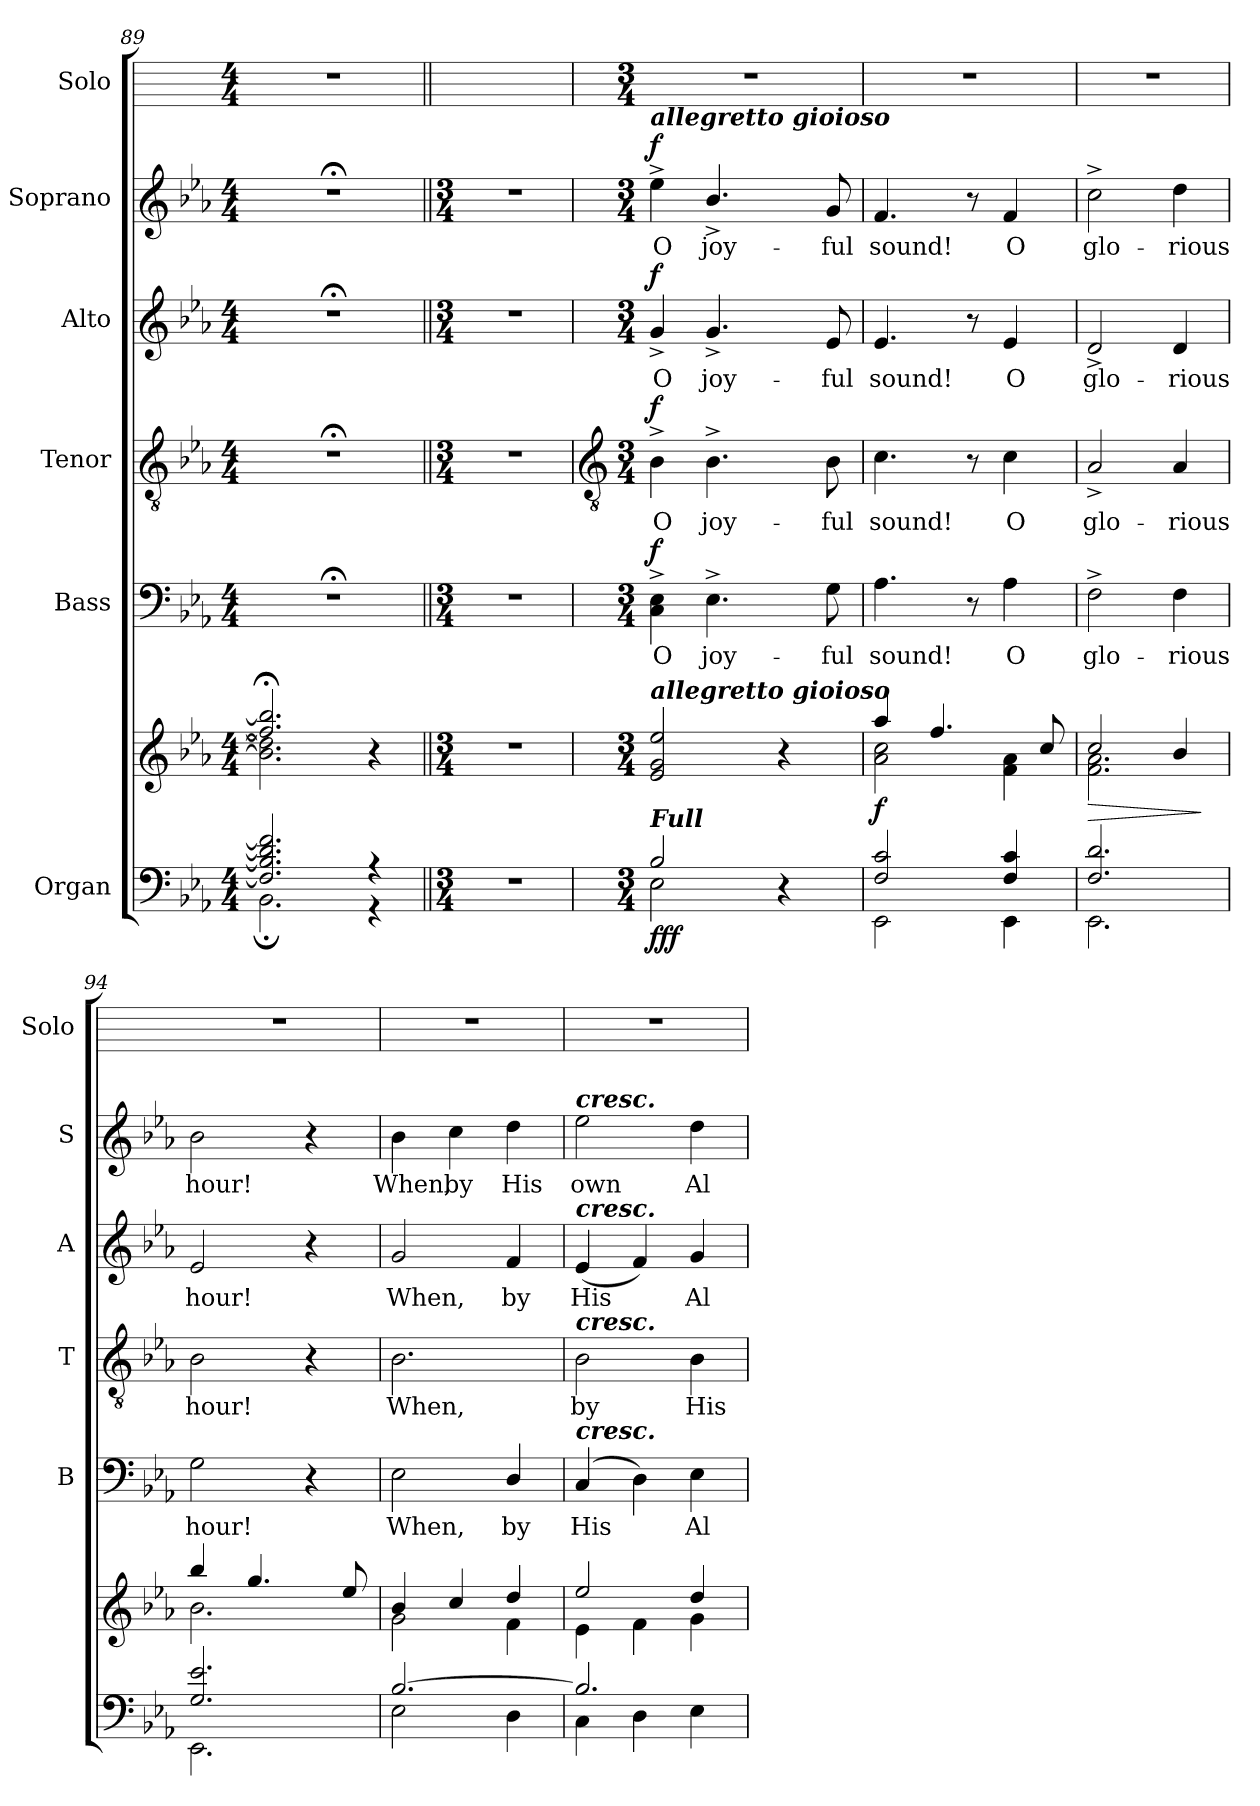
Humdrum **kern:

**kern	**kern	**dynam	**kern	**text	**dynam	**kern	**text	**dynam	**kern	**text	**dynam	**kern	**text	**dynam	**kern
*part6	*part6	*part6	*part5	*part5	*part5	*part4	*part4	*part4	*part3	*part3	*part3	*part2	*part2	*part2	*part1
*staff7	*staff6	*staff6/7	*staff5	*staff5	*staff5	*staff4	*staff4	*staff4	*staff3	*staff3	*staff3	*staff2	*staff2	*staff2	*staff1
*I"Organ	*	*	*I"Bass	*	*	*I"Tenor	*	*	*I"Alto	*	*	*I"Soprano	*	*	*I"Solo
*	*	*	*I'B	*	*	*I'T	*	*	*I'A	*	*	*I'S	*	*	*I'Solo
*clefF4	*clefG2	*	*clefF4	*	*	*clefGv2	*	*	*clefG2	*	*	*clefG2	*	*	*
*k[b-e-a-]	*k[b-e-a-]	*	*k[b-e-a-]	*	*	*k[b-e-a-]	*	*	*k[b-e-a-]	*	*	*k[b-e-a-]	*	*	*
*E-:	*E-:	*	*E-:	*	*	*E-:	*	*	*E-:	*	*	*E-:	*	*	*
*M4/4	*M4/4	*	*M4/4	*	*	*M4/4	*	*	*M4/4	*	*	*M4/4	*	*	*M4/4
=89	=89	=89	=89	=89	=89	=89	=89	=89	=89	=89	=89	=89	=89	=89	=89
*^	*^	*	*	*	*	*	*	*	*	*	*	*	*	*	*
2.F/] 2.B-/] 2.d/] 2.f/]	2.BB-;\	2.ff/];< 2.bb-/];<	2.b-\] 2.dd\]	.	1r;<	.	.	1r;<	.	.	1r;<	.	.	1r;<	.	.	1r
4r	4r	4ryy	4r	.	.	.	.	.	.	.	.	.	.	.	.	.	.
*v	*v	*	*	*	*	*	*	*	*	*	*	*	*	*	*	*	*
*	*v	*v	*	*	*	*	*	*	*	*	*	*	*	*	*	*
=90||	=90||	=90||	=90||	=90||	=90||	=90||	=90||	=90||	=90||	=90||	=90||	=90||	=90||	=90||	=90||
*M3/4	*M3/4	*	*M3/4	*	*	*M3/4	*	*	*M3/4	*	*	*M3/4	*	*	*
2.r	2.r	.	2.r	.	.	2.r	.	.	2.r	.	.	2.r	.	.	2.ryy
!!LO:LB:g=z
=91	=91	=91	=91	=91	=91	=91	=91	=91	=91	=91	=91	=91	=91	=91	=91
*	*	*	*	*	*	*clefGv2	*	*	*	*	*	*	*	*	*
*M3/4	*M3/4	*	*M3/4	*	*	*M3/4	*	*	*M3/4	*	*	*M3/4	*	*	*M3/4
*	*MM112	*	*	*	*	*	*	*	*	*	*	*	*	*	*
*^	*^	*	*	*	*	*	*	*	*	*	*	*	*	*	*
!	!	!	!	!	!	!	!	!	!	!	!	!	!	!LO:TX:a:Bi:t=allegretto gioioso	!	!	!
!	!	!LO:TX:a:Bi:t=allegretto gioioso	!	!	!	!	!	!	!	!	!	!	!	!	!	!	!
!LO:TX:a:Bi:t=Full	!	!	!	!	!	!	!	!	!	!	!	!	!	!	!	!	!
!	!	!	!	!LO:DY:b=2	!	!LO:LY:b	!	!	!LO:LY:b	!	!	!LO:LY:b	!	!	!LO:LY:b	!	!
!	!	!	!	!LO:DY:n=1:b=2	!	!	!	!	!	!	!	!	!	!	!	!	!
!	!	!	!	!LO:DY:n=2:b	!	!	!LO:DY:b	!	!	!LO:DY:b	!	!	!LO:DY:b	!	!	!LO:DY:b	!
2B-/	2E-\	2e- 2g 2ee-	4ryy	f f f	4C^ 4E-^	O	f	4B-^	O	f	4g^	O	f	4ee-^	O	f	2.r
!	!	!	!	!	!	!LO:LY:b	!	!	!LO:LY:b	!	!	!LO:LY:b	!	!	!LO:LY:b	!	!
.	.	.	16ryy	.	4.E-^\	joy-	.	4.B-^\	joy-	.	4.g^/	joy-	.	4.b-^/	joy-	.	.
.	.	.	4ryy	.	.	.	.	.	.	.	.	.	.	.	.	.	.
4ryy	4r	4r	.	.	.	.	.	.	.	.	.	.	.	.	.	.	.
.	.	.	16ryy	.	.	.	.	.	.	.	.	.	.	.	.	.	.
!	!	!	!	!	!	!LO:LY:b	!	!	!LO:LY:b	!	!	!LO:LY:b	!	!	!LO:LY:b	!	!
.	.	.	8ryy	.	8G	-ful	.	8B-	-ful	.	8e-	-ful	.	8g	-ful	.	.
=92	=92	=92	=92	=92	=92	=92	=92	=92	=92	=92	=92	=92	=92	=92	=92	=92	=92
!	!	!	!	!LO:DY:b	!	!LO:LY:b	!	!	!LO:LY:b	!	!	!LO:LY:b	!	!	!LO:LY:b	!	!
2F/ 2c/	2EE-\	4aa-/	2a-\ 2cc\	f	4.A-	sound!	.	4.c	sound!	.	4.e-	sound!	.	4.f	sound!	.	2.r
.	.	4.ff/	.	.	.	.	.	.	.	.	.	.	.	.	.	.	.
.	.	.	.	.	8r	.	.	8r	.	.	8r	.	.	8r	.	.	.
!	!	!	!	!	!	!LO:LY:b	!	!	!LO:LY:b	!	!	!LO:LY:b	!	!	!LO:LY:b	!	!
4F/ 4c/	4EE-\	.	4f\ 4a-\	.	4A-	O	.	4c	O	.	4e-	O	.	4f	O	.	.
.	.	8cc/	.	.	.	.	.	.	.	.	.	.	.	.	.	.	.
=93	=93	=93	=93	=93	=93	=93	=93	=93	=93	=93	=93	=93	=93	=93	=93	=93	=93
!	!	!	!	!LO:HP:b	!	!LO:LY:b	!	!	!LO:LY:b	!	!	!LO:LY:b	!	!	!LO:LY:b	!	!
2.F/ 2.d/	2.EE-\	2cc/	2.f\ 2.a-\	>	2F^	glo-	.	2A-^	glo-	.	2d^	glo-	.	2cc^	glo-	.	2.r
!	!	!	!	!	!	!LO:LY:b	!	!	!LO:LY:b	!	!	!LO:LY:b	!	!	!LO:LY:b	!	!
.	.	4b-/	.	.	4F	-rious	.	4A-	-rious	.	4d	-rious	.	4dd	-rious	.	.
*v	*v	*	*	*	*	*	*	*	*	*	*	*	*	*	*	*	*
*	*v	*v	*	*	*	*	*	*	*	*	*	*	*	*	*	*
.	.	]	.	.	.	.	.	.	.	.	.	.	.	.	.
=94	=94	=94	=94	=94	=94	=94	=94	=94	=94	=94	=94	=94	=94	=94	=94
*^	*^	*	*	*	*	*	*	*	*	*	*	*	*	*	*
!	!	!	!	!	!	!LO:LY:b	!	!	!LO:LY:b	!	!	!LO:LY:b	!	!	!LO:LY:b	!	!
2.G/ 2.e-/	2.EE-\	4bb-/	2.b-\	.	2G	hour!	.	2B-	hour!	.	2e-	hour!	.	2b-	hour!	.	2.r
.	.	4.gg/	.	.	.	.	.	.	.	.	.	.	.	.	.	.	.
.	.	.	.	.	4r	.	.	4r	.	.	4r	.	.	4r	.	.	.
.	.	8ee-/	.	.	.	.	.	.	.	.	.	.	.	.	.	.	.
=95	=95	=95	=95	=95	=95	=95	=95	=95	=95	=95	=95	=95	=95	=95	=95	=95	=95
!	!	!	!	!	!	!LO:LY:b	!	!	!LO:LY:b	!	!	!LO:LY:b	!	!	!LO:LY:b	!	!
[2.B-/	2E-\	4b-/	2g\	.	2E-	When,	.	2.B-	When,	.	2g	When,	.	4b-	When,	.	2.r
!	!	!	!	!	!	!	!	!	!	!	!	!	!	!	!LO:LY:b	!	!
.	.	4cc/	.	.	.	.	.	.	.	.	.	.	.	4cc	by	.	.
!	!	!	!	!	!	!LO:LY:b	!	!	!	!	!	!LO:LY:b	!	!	!LO:LY:b	!	!
.	4D\	4dd/	4f\	.	4D/	by	.	.	.	.	4f	by	.	4dd	His	.	.
=96	=96	=96	=96	=96	=96	=96	=96	=96	=96	=96	=96	=96	=96	=96	=96	=96	=96
!	!	!	!	!	!	!	!	!	!	!	!	!	!	!LO:TX:a:Bi:t=cresc.	!	!	!
!	!	!	!	!	!	!	!	!	!	!	!LO:TX:a:Bi:t=cresc.	!	!	!	!	!	!
!	!	!	!	!	!	!	!	!LO:TX:a:Bi:t=cresc.	!	!	!	!	!	!	!	!	!
!	!	!	!	!	!LO:TX:a:Bi:t=cresc.	!	!	!	!	!	!	!	!	!	!	!	!
!	!	!	!	!	!	!LO:LY:b	!	!	!LO:LY:b	!	!	!LO:LY:b	!	!	!LO:LY:b	!	!
2.B-/]	4C\	2ee-/	4e-\	.	(<4C	His	.	2B-	by	.	(<4e-	His	.	2ee-	own	.	2.r
.	4D\	.	4f\	.	4D)	.	.	.	.	.	4f)	.	.	.	.	.	.
!	!	!	!	!	!	!LO:LY:b	!	!	!LO:LY:b	!	!	!LO:LY:b	!	!	!LO:LY:b	!	!
.	4E-\	4dd/	4g\	.	4E-	Al-	.	4B-	His	.	4g	Al-	.	4dd	Al-	.	.
*v	*v	*	*	*	*	*	*	*	*	*	*	*	*	*	*	*	*
*	*v	*v	*	*	*	*	*	*	*	*	*	*	*	*	*	*
=	=	=	=	=	=	=	=	=	=	=	=	=	=	=	=
*-	*-	*-	*-	*-	*-	*-	*-	*-	*-	*-	*-	*-	*-	*-	*-
